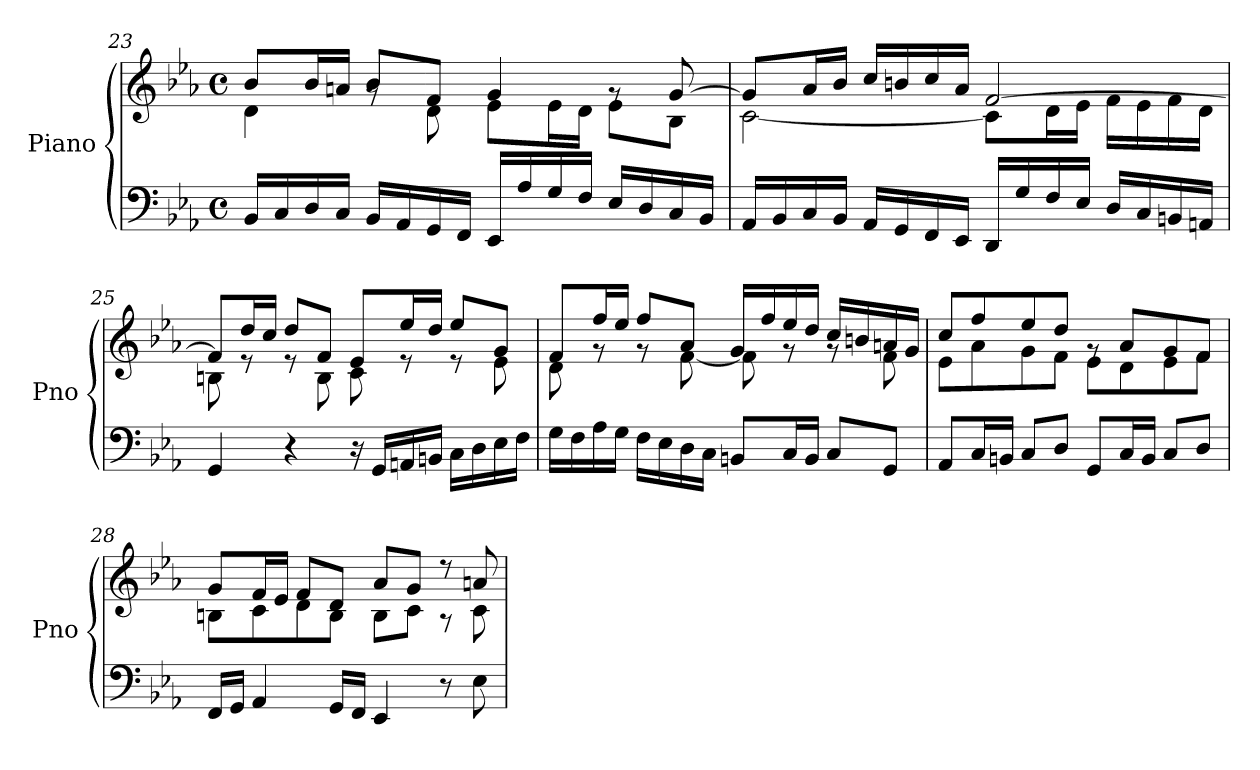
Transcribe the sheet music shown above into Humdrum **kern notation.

**kern	**kern
*part1	*part1
*staff2	*staff1
*I"Piano	*
*I'Pno	*
*clefF4	*clefG2
*k[b-e-a-]	*k[b-e-a-]
*M4/4	*M4/4
*met(c)	*met(c)
=23	=23
*	*^
16BB-/LL	8b-/L	4d\
16C/	.	.
16D/	16b-/L	.
16C/JJ	16an/JJ	.
16BB-/LL	8b-/L	8rg
16AA-/	.	.
16GG/	8f/J	8d\
16FF/JJ	.	.
16EE-/LL	4g/	8e-\L
16A-/	.	.
16G/	.	16e-\L
16F/JJ	.	16d\JJ
16E-/LL	8rg	8e-\L
16D/	.	.
16C/	[8g/	8B-\J
16BB-/JJ	.	.
=24	=24	=24
16AA-/LL	8g/L]	[2c\
16BB-/	.	.
16C/	16a-/L	.
16BB-/JJ	16b-/JJ	.
16AA-/LL	16cc/LL	.
16GG/	16bn/	.
16FF/	16cc/	.
16EE-/JJ	16a-/JJ	.
16DD/LL	[2f/	8c\L]
16G/	.	.
16F/	.	16d\L
16E-/JJ	.	16e-\JJ
16D/LL	.	16f\LL
16C/	.	16e-\
16BBn/	.	16f\
16AAn/JJ	.	16d\JJ
=25	=25	=25
4GG/	8f/L]	8Bn\
.	16dd/L	8re
.	16cc/JJ	.
4r	8dd/L	8re
.	8f/J	8B\
16r	8e-/L	8c\
16GG/LL	.	.
16AAn/	16ee-/L	8re
16BBn/JJ	16dd/JJ	.
16C\LL	8ee-/L	8re
16D\	.	.
16E-\	8g/J	8e-\
16F\JJ	.	.
=26	=26	=26
16G\LL	8f/L	8d\
16F\	.	.
16A-\	16ff/L	8rg
16G\JJ	16ee-/JJ	.
16F\LL	8ff/L	8rg
16E-\	.	.
16D\	8a-/J	[8f\
16C\JJ	.	.
8BBn/L	16g/LL	8f\]
.	16ff/	.
16C/L	16ee-/	8rg
16BB/JJ	16dd/JJ	.
8C/L	16cc/LL	8rg
.	16bn/	.
8GG/J	16an/	8f\
.	16g/JJ	.
=27	=27	=27
8AA-/L	8cc/L	8e-\L
16C/L	8ff/	8a-\
16BBn/JJ	.	.
8C/L	8ee-/	8g\
8D/J	8dd/J	8f\J
8GG/L	8rg	8e-\L
16C/L	8a-/L	8d\
16BB/JJ	.	.
8C/L	8g/	8e-\
8D/J	8f/J	8f\J
=28	=28	=28
16FF/LL	8g/L	8Bn\L
16GG/JJ	.	.
4AA-/	16f/L	8c\
.	16e-/JJ	.
.	8f/L	8d\
16GG/LL	8d/J	8B\J
16FF/JJ	.	.
4EE-/	8a-/L	8B\L
.	8g/J	8c\J
8r	8r	8r
8E-\	8an/	8c\
*	*v	*v
=	=
*-	*-
